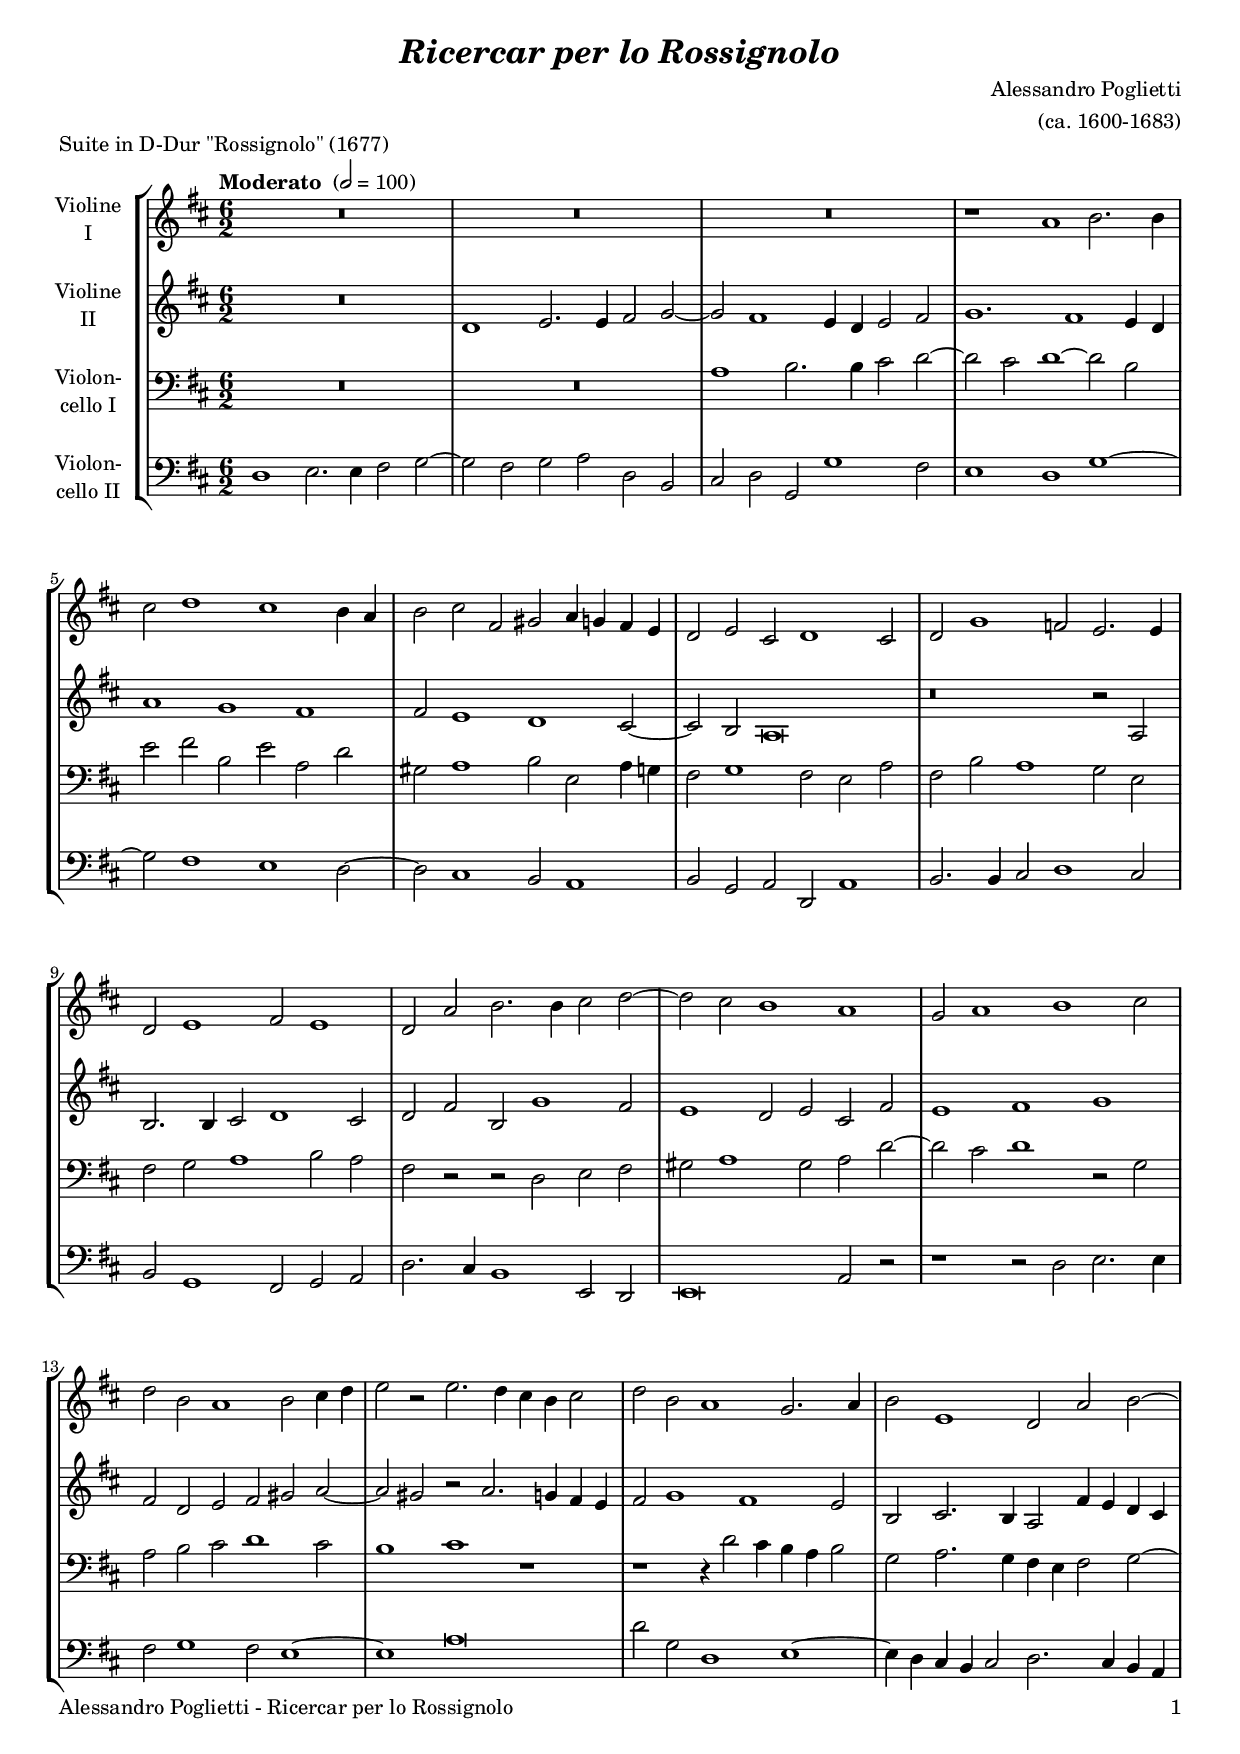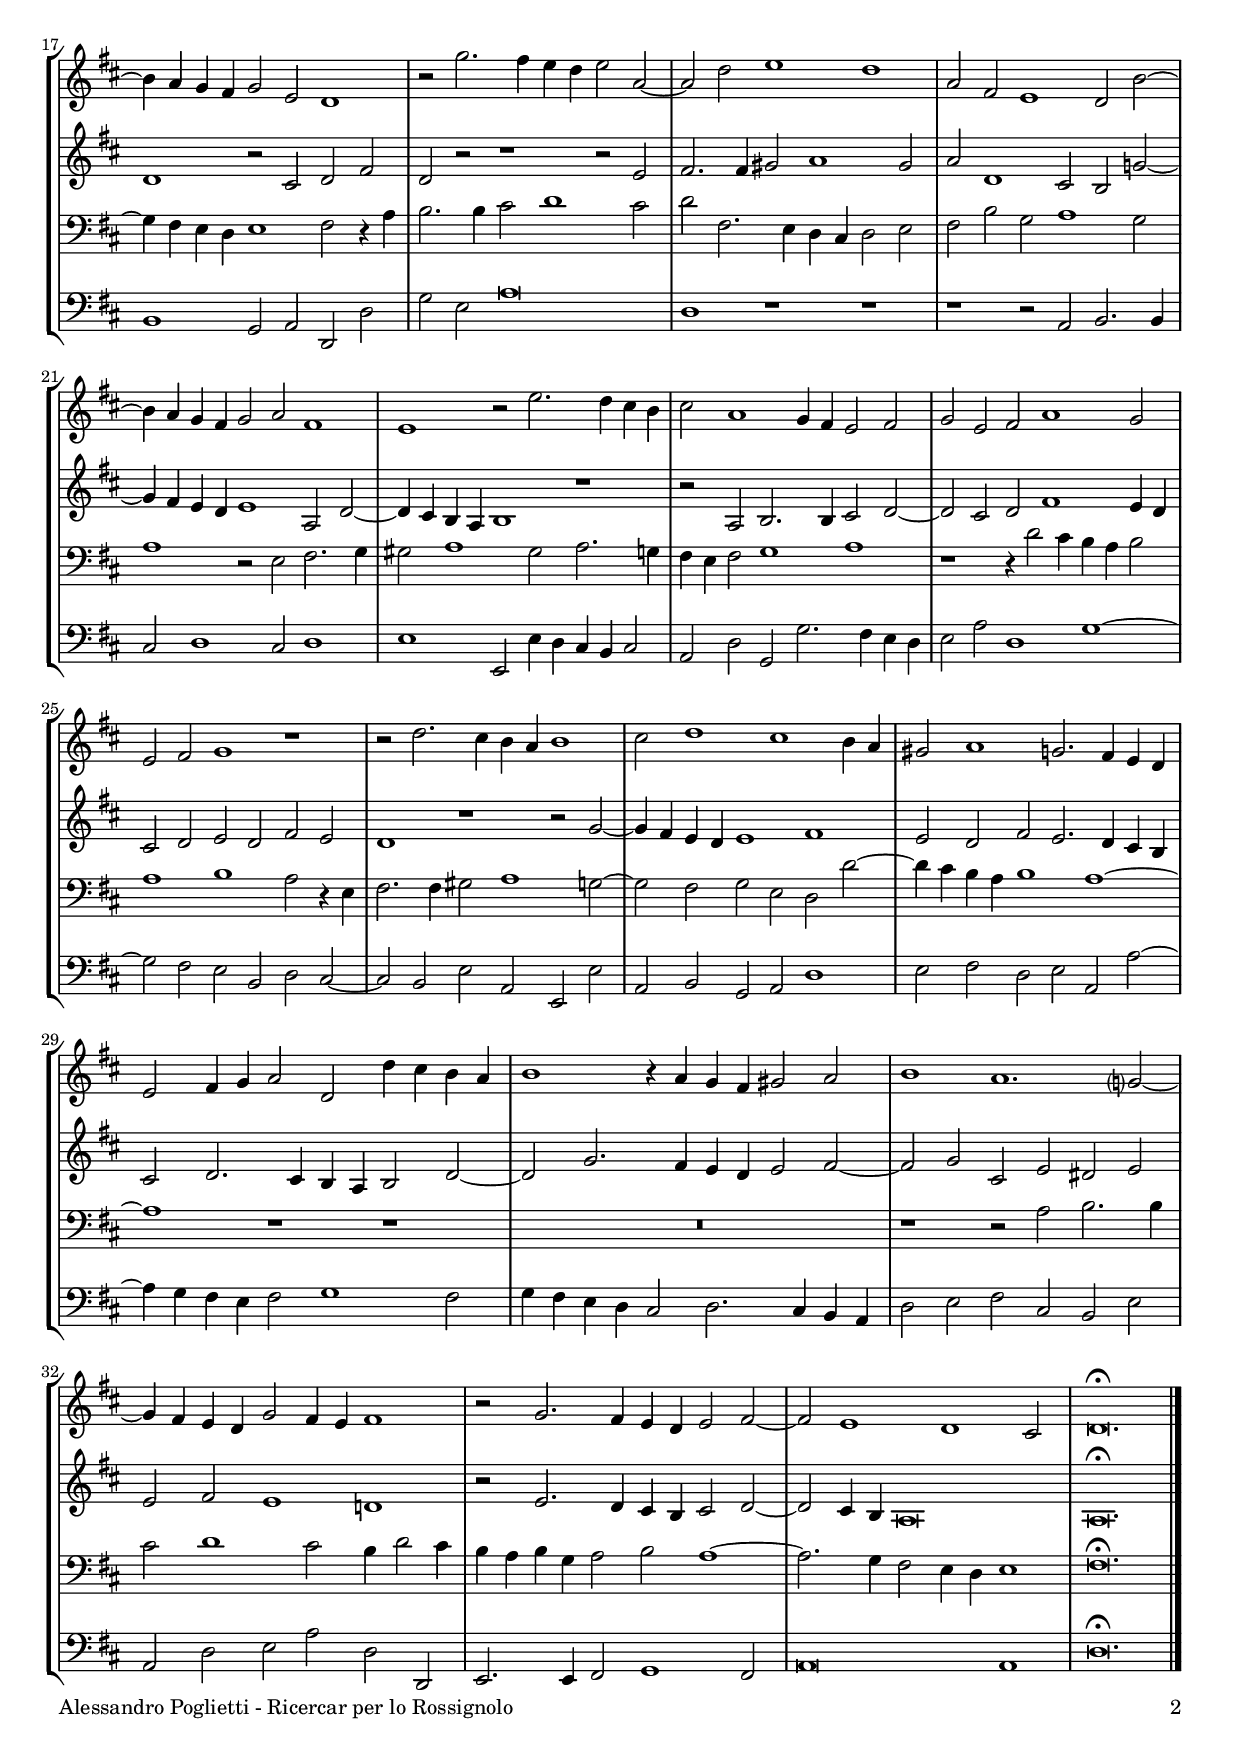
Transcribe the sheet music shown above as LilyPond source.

\version "2.24.1"
\include "deutsch.ly"

#(set-global-staff-size 18)

\header {
  title     = \markup \bold \italic "Ricercar per lo Rossignolo"
  composer  = "Alessandro Poglietti"
  arranger  = "(ca. 1600-1683)"
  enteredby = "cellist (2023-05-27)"
  piece     = "Suite in D-Dur \"Rossignolo\" (1677)"
}

voiceconsts = {
  \key d \major
  \time 6/2
  \clef "treble"
%  \numericTimeSignature
  \compressEmptyMeasures
  % Set default beaming for all staves
  \set Timing.beamExceptions = #'()
  \set Timing.baseMoment     = #(ly:make-moment 1 4)
  \set Timing.beatStructure  = #'(1 1 1)
  \tempo "Moderato " 2=100
}

mist = "string ensemble 1"
mivl = "violin"
miba = "cello"
mipz = "pizzicato strings"

dcaf = \mark \markup \box \italic "D.C. al Fine"
fine = \mark \markup \box \italic "Fine"

va = \relative c'' {
  \voiceconsts

  R1*9
  r1 a h2. h4
  cis2 d1 cis h4 a
  h2 cis fis, gis a4 g fis e
  d2 e cis d1 cis2
  d g1 f2 e2. e4
  d2 e1 fis2 e1

  d2 a' h2. h4 cis2 d~
  d cis h1 a
  g2 a1 h cis2
  d h a1 h2 cis4 d
  e2 r e2. d4 cis h cis2
  d h a1 g2. a4

  h2 e,1 d2 a' h~
  h4 a g fis g2 e d1
  r2 g'2. fis4 e d e2 a,~
  a d e1 d
  a2 fis e1 d2 h'~

  h4 a g fis g2 a fis1
  e r2 e'2. d4 cis h
  cis2 a1 g4 fis e2 fis
  g e fis a1 g2
  e fis g1 r
  r2 d'2. cis4 h a h1

  cis2 d1 cis h4 a
  gis2 a1 g2. fis4 e d
  e2 fis4 g a2 d, d'4 cis h a
  h1 r4 a g fis gis2 a
  h1 a1. g?2~

  g4 fis e d g2 fis4 e fis1
  r2 g2. fis4 e d e2 fis~
  fis e1 d cis2
  d\breve.\fermata \bar "|."
}

vb = \relative c' {
  \voiceconsts

  R1*3
  d1 e2. e4 fis2 g~
  g fis1 e4 d e2 fis
  g1. fis1 e4 d
  a'1 g fis
  fis2 e1 d cis2~
  cis h a\breve

  r r2 a
  h2. h4 cis2 d1 cis2
  d fis h, g'1 fis2
  e1 d2 e cis fis
  e1 fis g
  fis2 d e fis gis a~

  a gis r a2. g4 fis e
  fis2 g1 fis e2
  h cis2. h4 a2 fis'4 e d cis
  d1 r2 cis d fis
  d r r1 r2 e

  fis2. fis4 gis2 a1 gis2
  a d,1 cis2 h g'!~
  g4 fis e d e1 a,2 d~
  d4 cis h a h1 r
  r2 a h2. h4 cis2 d~

  d cis d fis1 e4 d
  cis2 d e d fis e
  d1 r r2 g~
  g4 fis e d e1 fis
  e2 d fis e2. d4 cis h

  cis2 d2. cis4 h a h2 d~
  d g2. fis4 e d e2 fis~
  fis g cis, e dis e
  e fis e1 d!
  r2 e2. d4 cis h cis2 d~

  d cis4 h a\breve
  a\breve.\fermata \bar "|."
}

vc = \relative c' {
  \voiceconsts
  \clef "bass"
  
  R1*6
  a1 h2. h4 cis2 d~
  d cis d1~ d2 h
  e fis h, e a, d
  gis, a1 h2 e, a4 g
  fis2 g1 fis2 e a

  fis h a1 g2 e
  fis g a1 h2 a
  fis r r d e fis
  gis a1 gis2 a d~
  d cis d1 r2 g,

  a h cis d1 cis2
  h1 cis r
  r r4 d2 cis4 h a h2
  g a2. g4 fis e fis2 g~
  g4 fis e d e1 fis2 r4 a

  h2. h4 cis2 d1 cis2
  d fis,2. e4 d cis d2 e
  fis h g a1 g2
  a1 r2 e fis2. g4
  gis2 a1 gis2 a2. g4
  fis e fis2 g1 a

  r r4 d2 cis4 h a h2
  a1 h a2 r4 e
  fis2. fis4 gis2 a1 g2~
  g fis g e d d'~
  d4 cis h a h1 a~
  a r r

  R\breve.
  r1 r2 a h2. h4
  cis2 d1 cis2 h4 d2 cis4
  h a h g a2 h a1~
  a2. g4 fis2 e4 d e1
  fis\breve.\fermata \bar "|."
}

vd = \relative c {
  \voiceconsts
  \clef "bass"
  
  d1 e2. e4 fis2 g~
  g fis g a d, h
  cis d g, g'1 fis2
  e1 d g~
  g2 fis1 e d2~
  d cis1 h2 a1
  h2 g a d, a'1

  h2. h4 cis2 d1 cis2
  h g1 fis2 g a
  d2. cis4 h1 e,2 d
  e\breve a2 r
  r1 r2 d e2. e4
  fis2 g1 fis2 e1~
  e a\breve

  d2 g, d1 e~
  e4 d cis h cis2 d2. cis4 h a
  h1 g2 a d, d'
  g e a\breve
  d,1 r r
  r r2 a h2. h4

  cis2 d1 cis2 d1
  e e,2 e'4 d cis h cis2
  a d g, g'2. fis4 e d
  e2 a d,1 g~
  g2 fis e h d cis~
  cis h e a, e e'

  a, h g a d1
  e2 fis d e a, a'~
  a4 g fis e fis2 g1 fis2
  g4 fis e d cis2 d2. cis4 h a
  d2 e fis cis h e

  a, d e a d, d,
  e2. e4 fis2 g1 fis2
  a\breve a1
  d\breve.\fermata \bar "|."
}


music = \new StaffGroup <<
      \new Staff {
	\set Staff.midiInstrument = \mivl
	\set Staff.instrumentName = \markup \center-column { "Violine" "I" }
	\transpose d d { \va }
      }

      \new Staff {
	\set Staff.midiInstrument = \miba
	\set Staff.instrumentName = \markup \center-column { "Violine" "II" }
	\transpose d d { \vb }
      }

      \new Staff {
	\set Staff.midiInstrument = \miba
	\set Staff.instrumentName = \markup \center-column { "Violon-" "cello I" }
	\transpose d d { \vc }
      }

      \new Staff {
	\set Staff.midiInstrument = \miba
	\set Staff.instrumentName = \markup \center-column { "Violon-" "cello II" }
	\transpose d d { \vd }
      }
>>

\book {
   \paper {
    print-page-number = ##t
    print-first-page-number = ##t
    ragged-last-bottom = ##f
    oddHeaderMarkup = \markup \null
    evenHeaderMarkup = \markup \null
    oddFooterMarkup = \markup {
      \fill-line {
        \if \should-print-page-number
        "Alessandro Poglietti - Ricercar per lo Rossignolo" \fromproperty #'page:page-number-string
      }
    }
    evenFooterMarkup = \oddFooterMarkup
  } \score {
    \music
    \layout {}
  }

  \score {
    \unfoldRepeats \music

    \midi {
      \context {
        \Score
      }
    }
  }
}